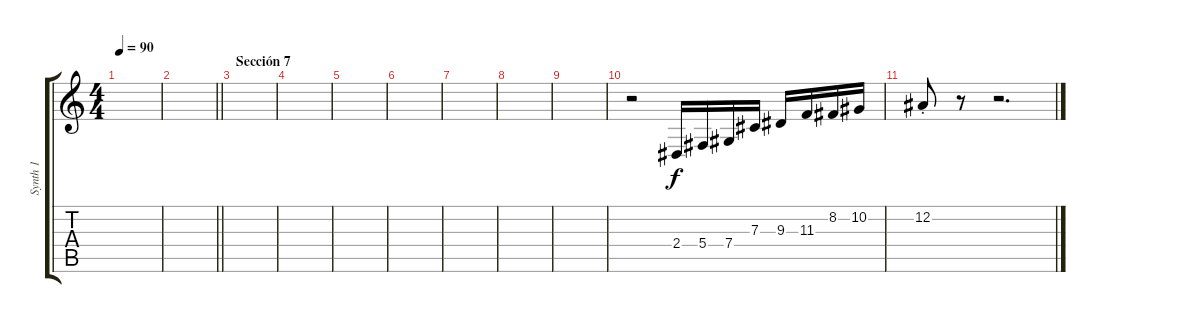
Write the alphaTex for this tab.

\track ("Synth 1" "Synth 1") {instrument synthbrass1}
\staff {score tabs}
\tuning (Eb4 Bb3 Gb3 Db3 Ab2 Eb2) {hide}
\ts (4 4)
\tempo 90
\clef g2
\ks c
|
\barLineRight lightlight
|
\section ("" "Sección 7")
|
|
|
|
|
|
|
r.2 2.4.16 5.4.16 7.4.16 7.3.16 9.3.16 11.3.16 8.2.16 10.2.16 |
12.2{st}.8 r.8 r.2{d}
